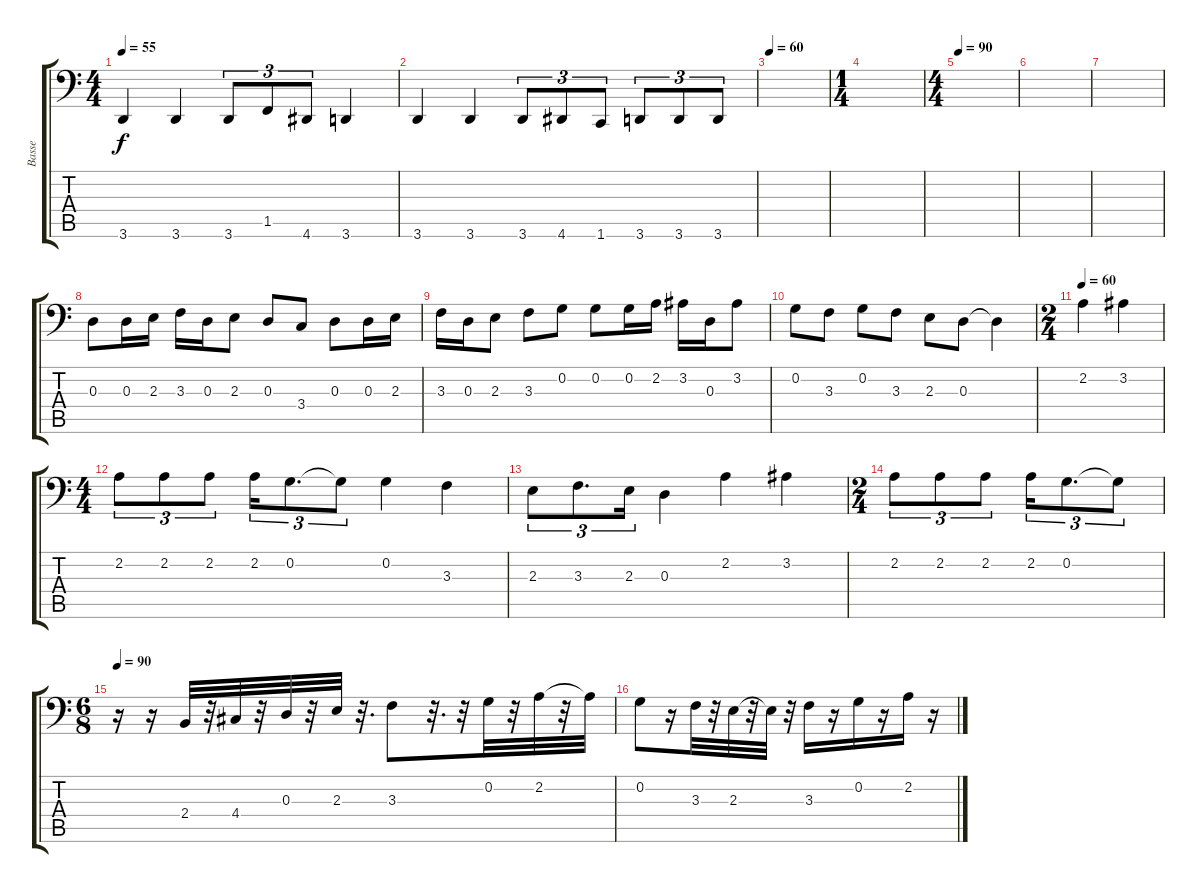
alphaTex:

\track ("Basse" "Basse") {instrument electricbassfinger}
\staff {score tabs}
\tuning (C3 G2 D2 A1 E1 B0) {hide}
\ts (4 4)
\tempo 55
\clef f4
\ks c
3.6.4{dy f} 3.6.4 3.6.8{tu (3 2)} 1.5.8{tu (3 2)} 4.6.8{tu (3 2)} 3.6.4 |
3.6.4 3.6.4 3.6.8{tu (3 2)} 4.6.8{tu (3 2)} 1.6.8{tu (3 2)} 3.6.8{tu (3 2)} 3.6.8{tu (3 2)} 3.6.8{tu (3 2)} |
\tempo 60
|
\ts (1 4)
|
\ts (4 4)
\tempo 90
|
|
|
0.3.8 0.3.16 2.3.16 3.3.16 0.3.16 2.3.8 0.3.8 3.4.8 0.3.8 0.3.16 2.3.16 |
3.3.16 0.3.16 2.3.8 3.3.8 0.2.8 0.2.8 0.2.16 2.2.16 3.2.16 0.3.16 3.2.8 |
0.2.8 3.3.8 0.2.8 3.3.8 2.3.8 0.3.8 0.3{t}.4 |
\ts (2 4)
\tempo 60
2.2.4 3.2.4 |
\ts (4 4)
2.2.8{tu (3 2)} 2.2.8{tu (3 2)} 2.2.8{tu (3 2)} 2.2.16{tu (3 2)} 0.2.8{d tu (3 2)} 0.2{t}.8{tu (3 2)} 0.2.4 3.3.4 |
2.3.8{tu (3 2)} 3.3.8{d tu (3 2)} 2.3.16{tu (3 2)} 0.3.4 2.2.4 3.2.4 |
\ts (2 4)
2.2.8{tu (3 2)} 2.2.8{tu (3 2)} 2.2.8{tu (3 2)} 2.2.16{tu (3 2)} 0.2.8{d tu (3 2)} 0.2{t}.8{tu (3 2)} |
\ts (6 8)
\tempo 90
r.16 r.16 2.4.32 r.32 4.4.32 r.32 0.3.32 r.32 2.3.32 r.32{d} 3.3.8 r.32{d} r.32 0.2.32 r.32 2.2.32 r.32 2.2{t}.32 |
0.2.8 r.16 3.3.32 r.32 2.3.32 r.32 2.3{t}.32 r.32 3.3.16 r.16 0.2.16 r.16 2.2.16 r.16
